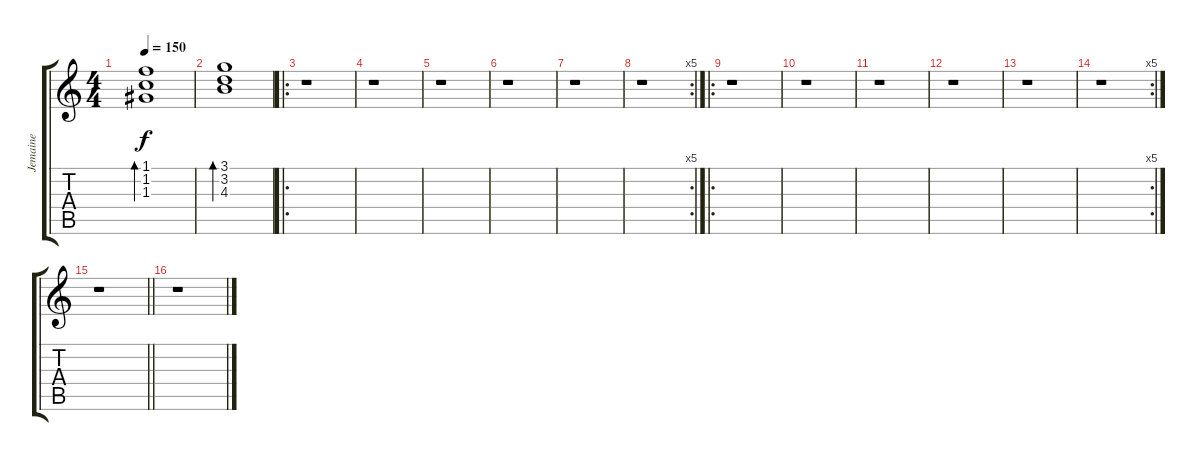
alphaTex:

\track ("Jemaine" "Jemaine") {instrument electricguitarclean}
\staff {score tabs}
\tuning (E4 B3 G3 D3 A2 E2) {hide}
\ts (4 4)
\tempo 150
\clef g2
\ks c
(1.1 1.2 1.3).1{bd 60 dy f} |
(3.1 3.2 4.3).1{bd 60} |
\ro
r.1 |
r.1 |
r.1 |
r.1 |
r.1 |
\rc 5
r.1 |
\ro
r.1 |
r.1 |
r.1 |
r.1 |
r.1 |
\rc 5
r.1 |
\barLineRight lightlight
r.1 |
r.1
